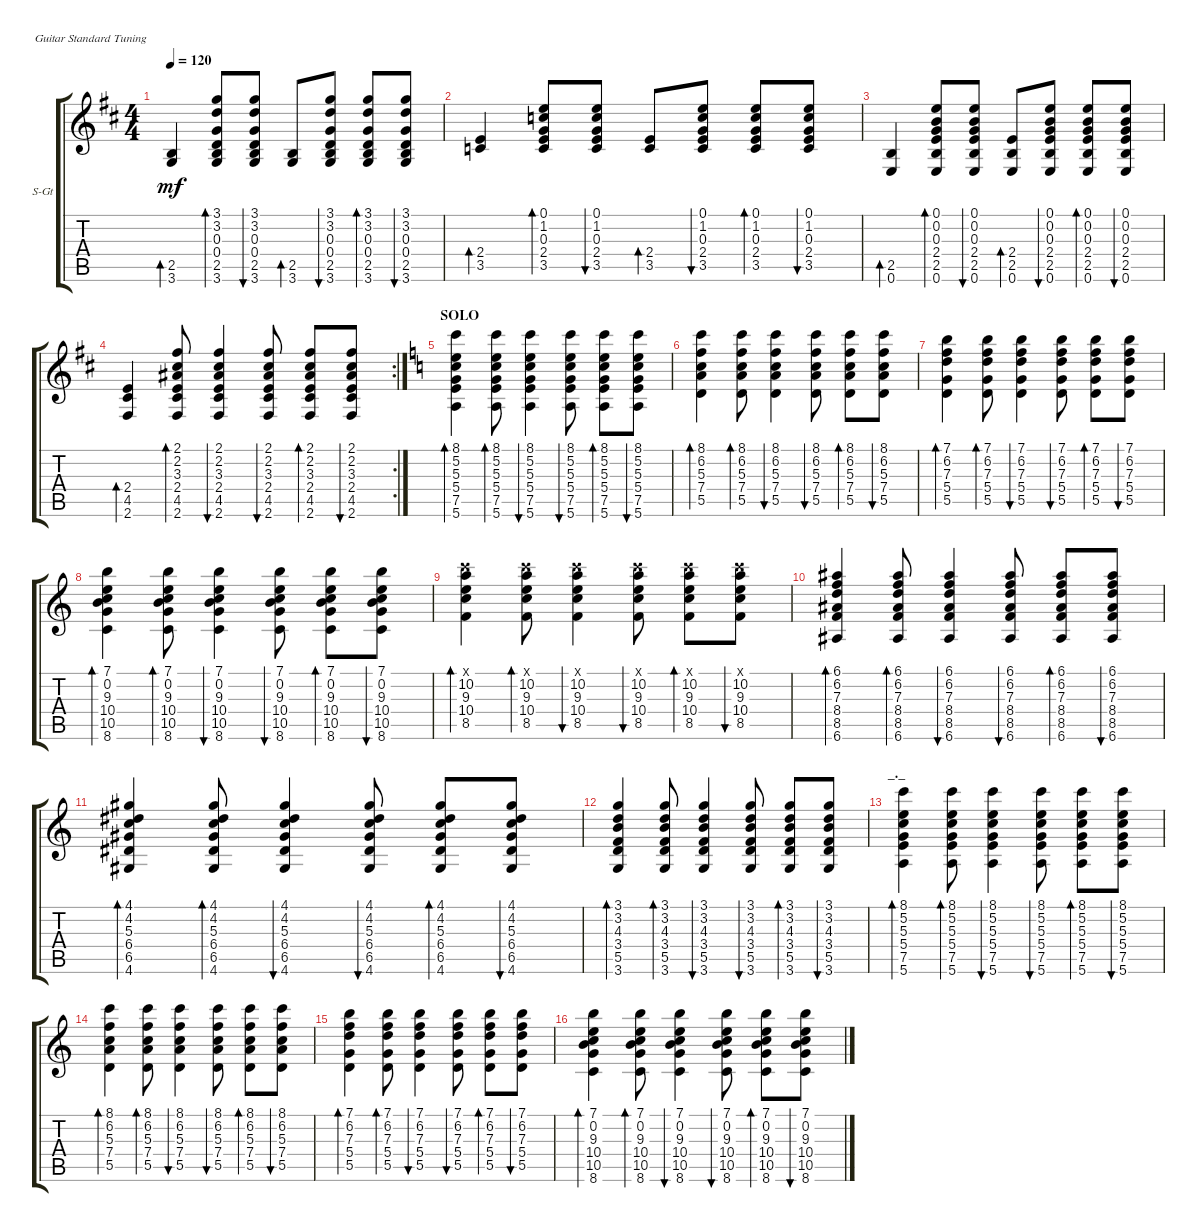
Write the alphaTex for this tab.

\defaultSystemsLayout 4
\bracketExtendMode groupsimilarinstruments
\firstSystemTrackNameOrientation horizontal
\otherSystemsTrackNameOrientation horizontal
\track ("Steel Guitar" "S-Gt") {instrument acousticguitarsteel}
\staff {score tabs}
\tuning (E4 B3 G3 D3 A2 E2)
\ts (4 4)
\tempo 120
\clef g2
\ks bminor
(2.5 3.6).4{bd 30 dy mf} (2.5 0.4 0.3 3.2 3.1 3.6).8{bd 30} (2.5 0.4 0.3 3.2 3.1 3.6).8{bu 30} (2.5 3.6).8{bd 30} (2.5 0.4 0.3 3.2 3.1 3.6).8{bu 30} (2.5 0.4 0.3 3.2 3.1 3.6).8{bd 30} (2.5 0.4 0.3 3.2 3.1 3.6).8{bu 30} |
(3.5 2.4).4{bd 30} (3.5 2.4 0.3 1.2 0.1).8{bd 30} (3.5 2.4 0.3 1.2 0.1).8{bu 30} (3.5 2.4).8{bd 30} (3.5 2.4 0.3 1.2 0.1).8{bu 30} (3.5 2.4 0.3 1.2 0.1).8{bd 30} (3.5 2.4 0.3 1.2 0.1).8{bu 30} |
(2.5 0.6).4{bd 30} (2.5 2.4 0.3 0.2 0.1 0.6).8{bd 30} (2.5 2.4 0.3 0.2 0.1 0.6).8{bu 30} (2.5 0.6 2.4).8{bd 30} (2.5 2.4 0.3 0.2 0.1 0.6).8{bu 30} (2.5 2.4 0.3 0.2 0.1 0.6).8{bd 30} (2.5 2.4 0.3 0.2 0.1 0.6).8{bu 30} |
\rc 2
(4.5 2.4 2.6).4{bd 30} (4.5 2.4 3.3 2.2 2.1 2.6).8{bd 30} (4.5 2.4 3.3 2.2 2.1 2.6).4{bu 30} (4.5 2.4 3.3 2.2 2.1 2.6).8{bu 30} (4.5 2.4 3.3 2.2 2.1 2.6).8{bd 30} (4.5 2.4 3.3 2.2 2.1 2.6).8{bu 30} |
\section ("" "SOLO")
\scale
0.528016
\ks aminor
(5.6 7.5 5.4 5.3 5.2 8.1).4{bd 30} (5.6 7.5 5.4 5.3 5.2 8.1).8{bd 30} (5.6 7.5 5.4 5.3 5.2 8.1).4{bu 30} (5.6 7.5 5.4 5.3 5.2 8.1).8{bu 30} (5.6 7.5 5.4 5.3 5.2 8.1).8{bd 30} (5.6 7.5 5.4 5.3 5.2 8.1).8{bu 30} |
\scale
0.258269 (5.5 7.4 5.3 6.2 8.1).4{bd 30} (5.5 7.4 5.3 6.2 8.1).8{bd 30} (5.5 7.4 5.3 6.2 8.1).4{bu 30} (5.5 7.4 5.3 6.2 8.1).8{bu 30} (5.5 7.4 5.3 6.2 8.1).8{bd 30} (5.5 7.4 5.3 6.2 8.1).8{bu 30} |
\scale
0.214035 (5.5 5.4 7.3 6.2 7.1).4{bd 30} (5.5 5.4 7.3 6.2 7.1).8{bd 30} (5.5 5.4 7.3 6.2 7.1).4{bu 30} (5.5 5.4 7.3 6.2 7.1).8{bu 30} (5.5 5.4 7.3 6.2 7.1).8{bd 30} (5.5 5.4 7.3 6.2 7.1).8{bu 30} |
(8.6 10.5 10.4 9.3 0.2 7.1).4{bd 30} (8.6 10.5 10.4 9.3 0.2 7.1).8{bd 30} (8.6 10.5 10.4 9.3 0.2 7.1).4{bu 30} (8.6 10.5 10.4 9.3 0.2 7.1).8{bu 30} (8.6 10.5 10.4 9.3 0.2 7.1).8{bd 30} (8.6 10.5 10.4 9.3 0.2 7.1).8{bu 30} |
(8.5 10.4 9.3 10.2 8.1{x}).4{bd 30} (8.5 10.4 9.3 10.2 8.1{x}).8{bd 30} (8.5 10.4 9.3 10.2 8.1{x}).4{bu 30} (8.5 10.4 9.3 10.2 8.1{x}).8{bu 30} (8.5 10.4 9.3 10.2 8.1{x}).8{bd 30} (8.5 10.4 9.3 10.2 8.1{x}).8{bu 30} |
(6.6 8.5 8.4 7.3 6.2 6.1).4{bd 30} (6.6 8.5 8.4 7.3 6.2 6.1).8{bd 30} (6.6 8.5 8.4 7.3 6.2 6.1).4{bu 30} (6.6 8.5 8.4 7.3 6.2 6.1).8{bu 30} (6.6 8.5 8.4 7.3 6.2 6.1).8{bd 30} (6.6 8.5 8.4 7.3 6.2 6.1).8{bu 30} |
(4.6 6.5 6.4 5.3 4.2 4.1).4{bd 30} (4.6 6.5 6.4 5.3 4.2 4.1).8{bd 30} (4.6 6.5 6.4 5.3 4.2 4.1).4{bu 30} (4.6 6.5 6.4 5.3 4.2 4.1).8{bu 30} (4.6 6.5 6.4 5.3 4.2 4.1).8{bd 30} (4.6 6.5 6.4 5.3 4.2 4.1).8{bu 30} |
(3.6 5.5 3.4 4.3 3.2 3.1).4{bd 30} (3.6 5.5 3.4 4.3 3.2 3.1).8{bd 30} (3.6 5.5 3.4 4.3 3.2 3.1).4{bu 30} (3.6 5.5 3.4 4.3 3.2 3.1).8{bu 30} (3.6 5.5 3.4 4.3 3.2 3.1).8{bd 30} (3.6 5.5 3.4 4.3 3.2 3.1).8{bu 30} |
\section ("" "_._")
(5.6 7.5 5.4 5.3 5.2 8.1).4{bd 30} (5.6 7.5 5.4 5.3 5.2 8.1).8{bd 30} (5.6 7.5 5.4 5.3 5.2 8.1).4{bu 30} (5.6 7.5 5.4 5.3 5.2 8.1).8{bu 30} (5.6 7.5 5.4 5.3 5.2 8.1).8{bd 30} (5.6 7.5 5.4 5.3 5.2 8.1).8{bu 30} |
(5.5 7.4 5.3 6.2 8.1).4{bd 30} (5.5 7.4 5.3 6.2 8.1).8{bd 30} (5.5 7.4 5.3 6.2 8.1).4{bu 30} (5.5 7.4 5.3 6.2 8.1).8{bu 30} (5.5 7.4 5.3 6.2 8.1).8{bd 30} (5.5 7.4 5.3 6.2 8.1).8{bu 30} |
(5.5 5.4 7.3 6.2 7.1).4{bd 30} (5.5 5.4 7.3 6.2 7.1).8{bd 30} (5.5 5.4 7.3 6.2 7.1).4{bu 30} (5.5 5.4 7.3 6.2 7.1).8{bu 30} (5.5 5.4 7.3 6.2 7.1).8{bd 30} (5.5 5.4 7.3 6.2 7.1).8{bu 30} |
(8.6 10.5 10.4 9.3 0.2 7.1).4{bd 30} (8.6 10.5 10.4 9.3 0.2 7.1).8{bd 30} (8.6 10.5 10.4 9.3 0.2 7.1).4{bu 30} (8.6 10.5 10.4 9.3 0.2 7.1).8{bu 30} (8.6 10.5 10.4 9.3 0.2 7.1).8{bd 30} (8.6 10.5 10.4 9.3 0.2 7.1).8{bu 30}
